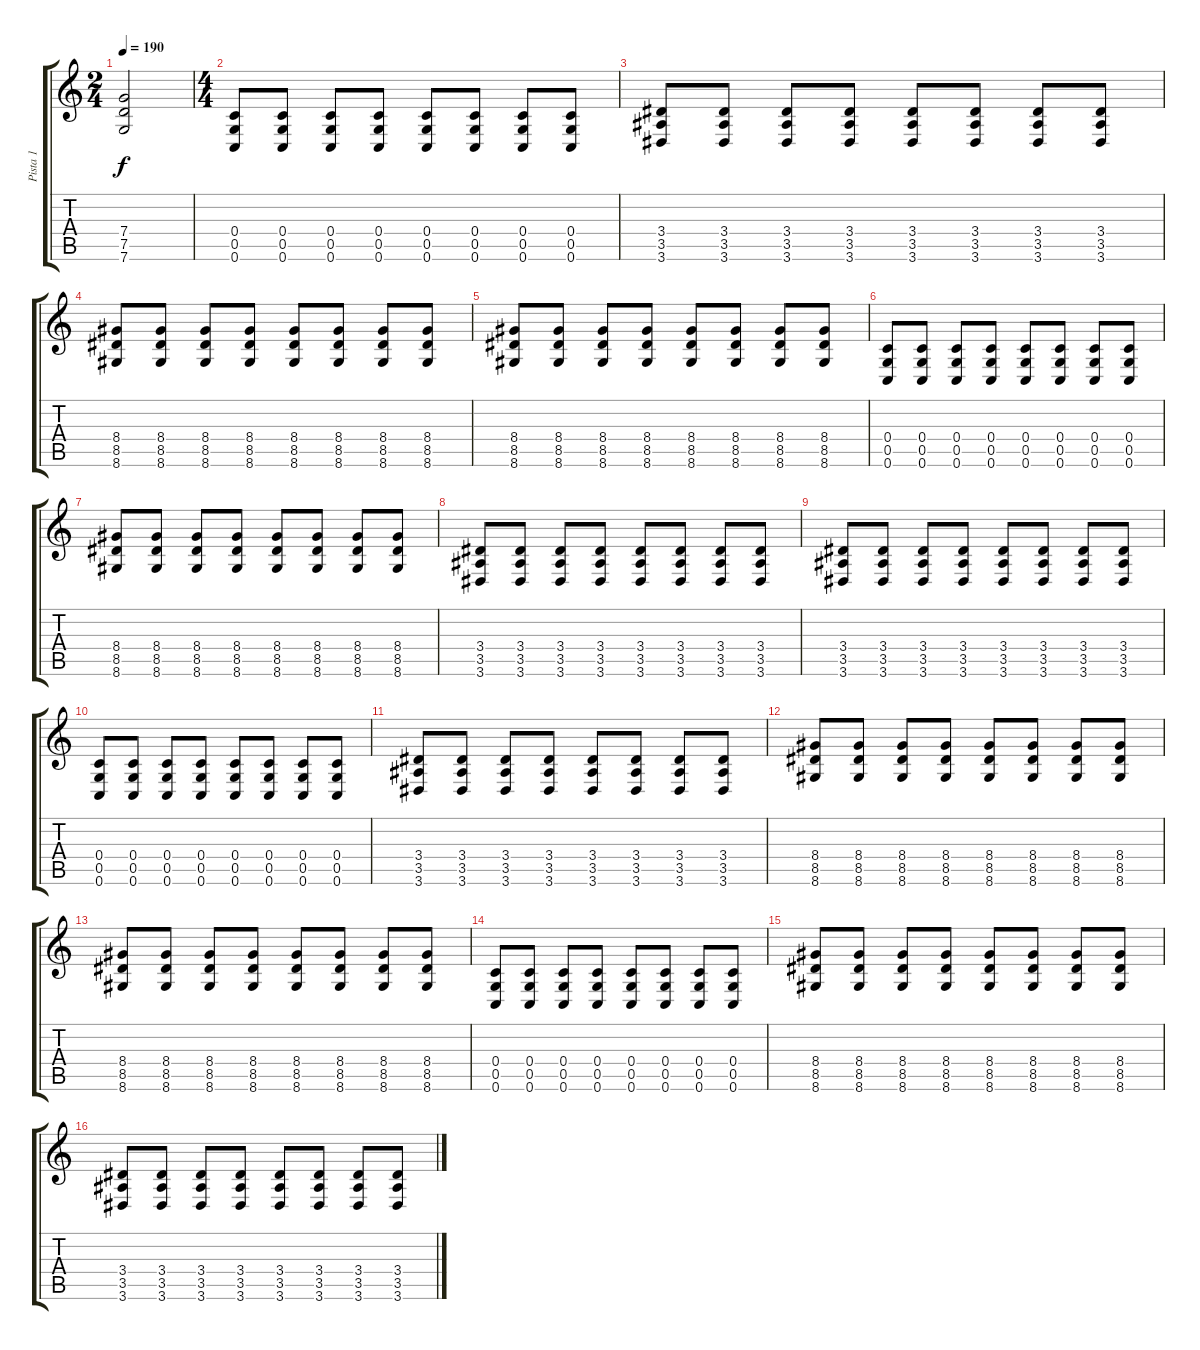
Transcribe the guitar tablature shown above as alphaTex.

\track ("Pista 1" "Pista 1") {instrument distortionguitar}
\staff {score tabs}
\tuning (D4 A3 F3 C3 G2 C2) {hide}
\ts (2 4)
\tempo 190
\clef g2
\ks c
(7.4{t} 7.5{t} 7.6{t}).2{dy f} |
\ts (4 4)
(0.4 0.5 0.6).8 (0.4 0.5 0.6).8 (0.4 0.5 0.6).8 (0.4 0.5 0.6).8 (0.4 0.5 0.6).8 (0.4 0.5 0.6).8 (0.4 0.5 0.6).8 (0.4 0.5 0.6).8 |
(3.4 3.5 3.6).8 (3.4 3.5 3.6).8 (3.4 3.5 3.6).8 (3.4 3.5 3.6).8 (3.4 3.5 3.6).8 (3.4 3.5 3.6).8 (3.4 3.5 3.6).8 (3.4 3.5 3.6).8 |
(8.4 8.5 8.6).8 (8.4 8.5 8.6).8 (8.4 8.5 8.6).8 (8.4 8.5 8.6).8 (8.4 8.5 8.6).8 (8.4 8.5 8.6).8 (8.4 8.5 8.6).8 (8.4 8.5 8.6).8 |
(8.4 8.5 8.6).8 (8.4 8.5 8.6).8 (8.4 8.5 8.6).8 (8.4 8.5 8.6).8 (8.4 8.5 8.6).8 (8.4 8.5 8.6).8 (8.4 8.5 8.6).8 (8.4 8.5 8.6).8 |
(0.4 0.5 0.6).8 (0.4 0.5 0.6).8 (0.4 0.5 0.6).8 (0.4 0.5 0.6).8 (0.4 0.5 0.6).8 (0.4 0.5 0.6).8 (0.4 0.5 0.6).8 (0.4 0.5 0.6).8 |
(8.4 8.5 8.6).8 (8.4 8.5 8.6).8 (8.4 8.5 8.6).8 (8.4 8.5 8.6).8 (8.4 8.5 8.6).8 (8.4 8.5 8.6).8 (8.4 8.5 8.6).8 (8.4 8.5 8.6).8 |
(3.4 3.5 3.6).8 (3.4 3.5 3.6).8 (3.4 3.5 3.6).8 (3.4 3.5 3.6).8 (3.4 3.5 3.6).8 (3.4 3.5 3.6).8 (3.4 3.5 3.6).8 (3.4 3.5 3.6).8 |
(3.4 3.5 3.6).8 (3.4 3.5 3.6).8 (3.4 3.5 3.6).8 (3.4 3.5 3.6).8 (3.4 3.5 3.6).8 (3.4 3.5 3.6).8 (3.4 3.5 3.6).8 (3.4 3.5 3.6).8 |
(0.4 0.5 0.6).8 (0.4 0.5 0.6).8 (0.4 0.5 0.6).8 (0.4 0.5 0.6).8 (0.4 0.5 0.6).8 (0.4 0.5 0.6).8 (0.4 0.5 0.6).8 (0.4 0.5 0.6).8 |
(3.4 3.5 3.6).8 (3.4 3.5 3.6).8 (3.4 3.5 3.6).8 (3.4 3.5 3.6).8 (3.4 3.5 3.6).8 (3.4 3.5 3.6).8 (3.4 3.5 3.6).8 (3.4 3.5 3.6).8 |
(8.4 8.5 8.6).8 (8.4 8.5 8.6).8 (8.4 8.5 8.6).8 (8.4 8.5 8.6).8 (8.4 8.5 8.6).8 (8.4 8.5 8.6).8 (8.4 8.5 8.6).8 (8.4 8.5 8.6).8 |
(8.4 8.5 8.6).8 (8.4 8.5 8.6).8 (8.4 8.5 8.6).8 (8.4 8.5 8.6).8 (8.4 8.5 8.6).8 (8.4 8.5 8.6).8 (8.4 8.5 8.6).8 (8.4 8.5 8.6).8 |
(0.4 0.5 0.6).8 (0.4 0.5 0.6).8 (0.4 0.5 0.6).8 (0.4 0.5 0.6).8 (0.4 0.5 0.6).8 (0.4 0.5 0.6).8 (0.4 0.5 0.6).8 (0.4 0.5 0.6).8 |
(8.4 8.5 8.6).8 (8.4 8.5 8.6).8 (8.4 8.5 8.6).8 (8.4 8.5 8.6).8 (8.4 8.5 8.6).8 (8.4 8.5 8.6).8 (8.4 8.5 8.6).8 (8.4 8.5 8.6).8 |
(3.4 3.5 3.6).8 (3.4 3.5 3.6).8 (3.4 3.5 3.6).8 (3.4 3.5 3.6).8 (3.4 3.5 3.6).8 (3.4 3.5 3.6).8 (3.4 3.5 3.6).8 (3.4 3.5 3.6).8
